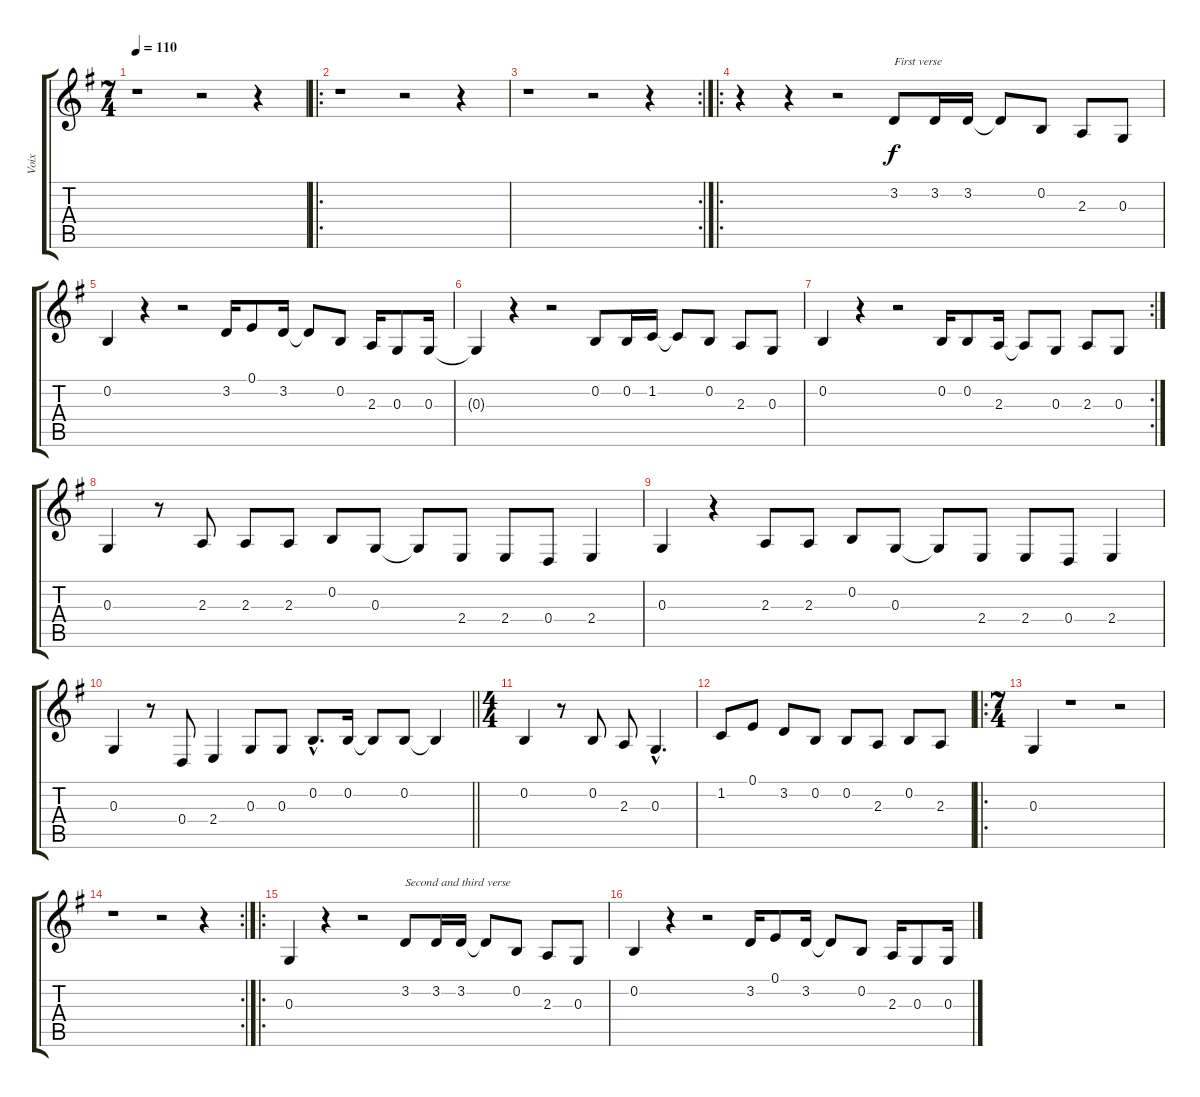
\track ("Voix" "Voix") {instrument choiraahs}
\staff {score tabs}
\tuning (E4 B3 G3 D3 A2 E2) {hide}
\ts (7 4)
\tempo 110
\clef g2
\ks g
r.1{dy f instrument choiraahs} r.2 r.4 |
\ro
r.1 r.2 r.4 |
\rc 2
r.1 r.2 r.4 |
\ro
r.4 r.4 r.2 3.2.8{txt "First verse"} 3.2.16 3.2.16 3.2{t}.8 0.2.8 2.3.8 0.3.8 |
0.2.4 r.4 r.2 3.2.16 0.1.8 3.2.16 3.2{t}.8 0.2.8 2.3.16 0.3.8 0.3.16 |
0.3{t}.4 r.4 r.2 0.2.8 0.2.16 1.2.16 1.2{t}.8 0.2.8 2.3.8 0.3.8 |
\rc 2
0.2.4 r.4 r.2 0.2.16 0.2.8 2.3.16 2.3{t}.8 0.3.8 2.3.8 0.3.8 |
0.3.4 r.8 2.3.8 2.3.8 2.3.8 0.2.8 0.3.8 0.3{t}.8 2.4.8 2.4.8 0.4.8 2.4.4 |
0.3.4 r.4 2.3.8 2.3.8 0.2.8 0.3.8 0.3{t}.8 2.4.8 2.4.8 0.4.8 2.4.4 |
\barLineRight lightlight
0.3.4 r.8 0.4.8 2.4.4 0.3.8 0.3.8 0.2{hac}.8{d} 0.2.16 0.2{t}.8 0.2.8 0.2{t}.4 |
\ts (4 4)
0.2.4 r.8 0.2.8 2.3.8 0.3{hac}.4{d} |
1.2.8 0.1.8 3.2.8 0.2.8 0.2.8 2.3.8 0.2.8 2.3.8 |
\ro
\ts (7 4)
0.3.4 r.1 r.2 |
\rc 2
r.1 r.2 r.4 |
\ro
0.3.4 r.4 r.2 3.2.8{txt "Second and third verse"} 3.2.16 3.2.16 3.2{t}.8 0.2.8 2.3.8 0.3.8 |
0.2.4 r.4 r.2 3.2.16 0.1.8 3.2.16 3.2{t}.8 0.2.8 2.3.16 0.3.8 0.3.16
